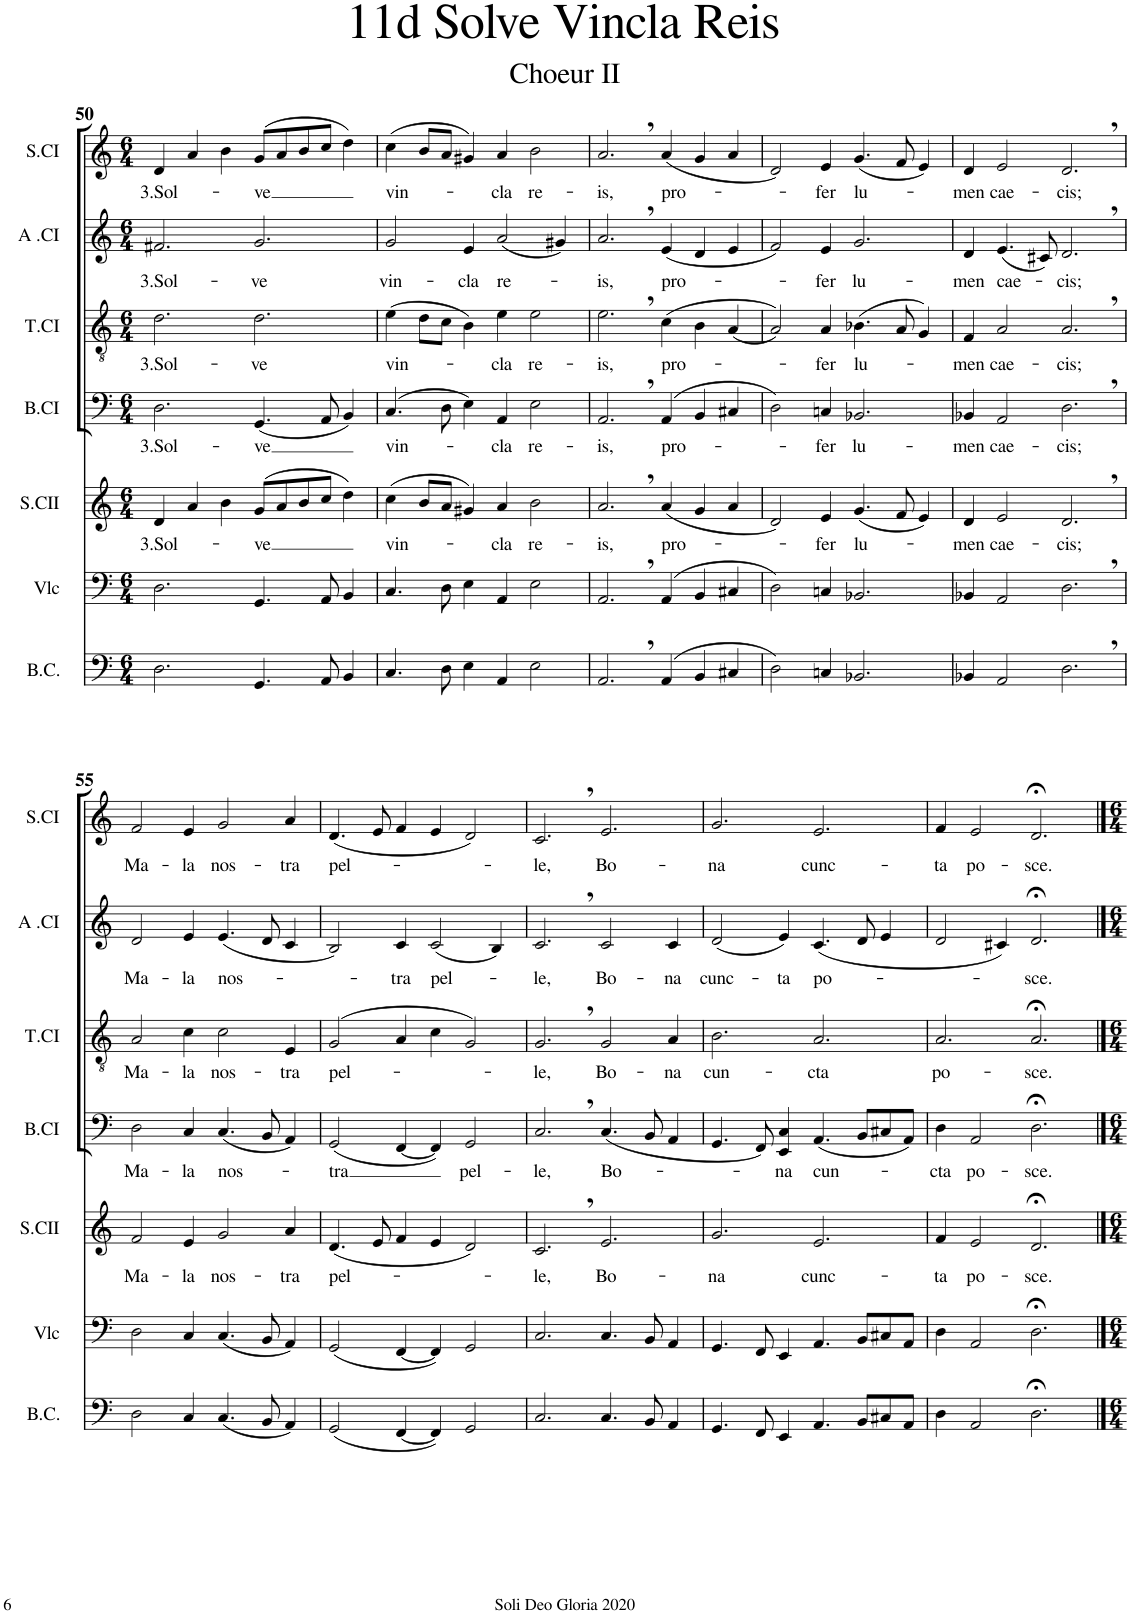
**kern	**kern	**kern	**text	**kern	**text	**kern	**text	**kern	**text	**kern	**text
*part7	*part6	*part5	*part5	*part4	*part4	*part3	*part3	*part2	*part2	*part1	*part1
*staff7	*staff6	*staff5	*staff5	*staff4	*staff4	*staff3	*staff3	*staff2	*staff2	*staff1	*staff1
*I"Basse Continue	*I"Violoncelle	*I"Soprano CII	*	*I"Basse CI	*	*I"Tenor CI	*	*I"Alto CI	*	*I"Soprano CI	*
*I'B.C.	*I'Vlc	*I'S.CII	*	*I'B.CI	*	*I'T.CI	*	*I'A .CI	*	*I'S.CI	*
!!LO:PB:g=z
*clefF4	*clefF4	*clefG2	*	*clefF4	*	*clefGv2	*	*clefG2	*	*clefG2	*
*k[]	*k[]	*k[]	*	*k[]	*	*k[]	*	*k[]	*	*k[]	*
*M6/4	*M6/4	*M6/4	*	*M6/4	*	*M6/4	*	*M6/4	*	*M6/4	*
=50	=50	=50	=50	=50	=50	=50	=50	=50	=50	=50	=50
!	!	!	!LO:LY:b	!	!LO:LY:b	!	!LO:LY:b	!	!LO:LY:b	!	!LO:LY:b
2.D\	2.D\	4d/	3.Sol-	2.D\	3.Sol-	2.d\	3.Sol-	2.f#X/	3.Sol-	4d/	3.Sol-
.	.	4a/	.	.	.	.	.	.	.	4a/	.
.	.	4b\	.	.	.	.	.	.	.	4b\	.
!	!	!	!LO:LY:b	!	!LO:LY:b	!	!LO:LY:b	!	!LO:LY:b	!	!LO:LY:b
4.GG/	4.GG/	(8g/L	-ve	(4.GG/	-ve	2.d\	-ve	2.g/	-ve	(8g/L	-ve
.	.	8a/	.	.	.	.	.	.	.	8a/	.
.	.	8b/	.	.	.	.	.	.	.	8b/	.
8AA/	8AA/	8cc/J	.	8AA/	.	.	.	.	.	8cc/J	.
4BB/	4BB/	4dd\)	.	4BB/)	.	.	.	.	.	4dd\)	.
=51	=51	=51	=51	=51	=51	=51	=51	=51	=51	=51	=51
!	!	!	!LO:LY:b	!	!LO:LY:b	!	!LO:LY:b	!	!LO:LY:b	!	!LO:LY:b
4.C/	4.C/	(4cc\	vin-	(4.C/	vin-	(4e\	vin-	2g/	vin-	(4cc\	vin-
.	.	8b/L	.	.	.	8d\L	.	.	.	8b/L	.
8D\	8D\	8a/J	.	8D\	.	8c\J	.	.	.	8a/J	.
!	!	!	!	!	!	!	!	!	!LO:LY:b	!	!
4E\	4E\	4g#X/)	.	4E\)	.	4B\)	.	4e/	-cla	4g#X/)	.
!	!	!	!LO:LY:b	!	!LO:LY:b	!	!LO:LY:b	!	!LO:LY:b	!	!LO:LY:b
4AA/	4AA/	4a/	-cla	4AA/	-cla	4e\	-cla	(2a/	re-	4a/	-cla
!	!	!	!LO:LY:b	!	!LO:LY:b	!	!LO:LY:b	!	!	!	!LO:LY:b
2E\	2E\	2b\	re-	2E\	re-	2e\	re-	.	.	2b\	re-
.	.	.	.	.	.	.	.	4g#X/)	.	.	.
=52	=52	=52	=52	=52	=52	=52	=52	=52	=52	=52	=52
!	!	!	!LO:LY:b	!	!LO:LY:b	!	!LO:LY:b	!	!LO:LY:b	!	!LO:LY:b
2.AA,/	2.AA,/	2.a,/	-is,	2.AA,/	-is,	2.e,\	-is,	2.a,/	-is,	2.a,/	-is,
!	!	!	!LO:LY:b	!	!LO:LY:b	!	!LO:LY:b	!	!LO:LY:b	!	!LO:LY:b
(4AA/	(4AA/	(4a/	pro-	(4AA/	pro-	(4c\	pro-	(4e/	pro-	(4a/	pro-
4BB/	4BB/	4g/	.	4BB/	.	4B\	.	4d/	.	4g/	.
4C#X/	4C#X/	4a/	.	4C#X/	.	(4A/	.	4e/	.	4a/	.
=53	=53	=53	=53	=53	=53	=53	=53	=53	=53	=53	=53
2D\)	2D\)	2d/)	.	2D\)	.	2A/))	.	2f/)	.	2d/)	.
!	!	!	!LO:LY:b	!	!LO:LY:b	!	!LO:LY:b	!	!LO:LY:b	!	!LO:LY:b
4Cn/	4Cn/	4e/	-fer	4Cn/	-fer	4A/	-fer	4e/	-fer	4e/	-fer
!	!	!	!LO:LY:b	!	!LO:LY:b	!	!LO:LY:b	!	!LO:LY:b	!	!LO:LY:b
2.BB-X/	2.BB-X/	(4.g/	lu-	2.BB-X/	lu-	(4.B-X\	lu-	2.g/	lu-	(4.g/	lu-
.	.	8f/	.	.	.	8A/	.	.	.	8f/	.
.	.	4e/)	.	.	.	4G/)	.	.	.	4e/)	.
=54	=54	=54	=54	=54	=54	=54	=54	=54	=54	=54	=54
!	!	!	!LO:LY:b	!	!LO:LY:b	!	!LO:LY:b	!	!LO:LY:b	!	!LO:LY:b
4BB-X/	4BB-X/	4d/	-men	4BB-X/	-men	4F/	-men	4d/	-men	4d/	-men
!	!	!	!LO:LY:b	!	!LO:LY:b	!	!LO:LY:b	!	!LO:LY:b	!	!LO:LY:b
2AA/	2AA/	2e/	cae-	2AA/	cae-	2A/	cae-	(4.e/	cae-	2e/	cae-
.	.	.	.	.	.	.	.	8c#X/)	.	.	.
!	!	!	!LO:LY:b	!	!LO:LY:b	!	!LO:LY:b	!	!LO:LY:b	!	!LO:LY:b
2.D,\	2.D,\	2.d,/	-cis;	2.D,\	-cis;	2.A,/	-cis;	2.d,/	-cis;	2.d,/	-cis;
!!LO:LB:g=z
=55	=55	=55	=55	=55	=55	=55	=55	=55	=55	=55	=55
!	!	!	!LO:LY:b	!	!LO:LY:b	!	!LO:LY:b	!	!LO:LY:b	!	!LO:LY:b
2D\	2D\	2f/	Ma-	2D\	Ma-	2A/	Ma-	2d/	Ma-	2f/	Ma-
!	!	!	!LO:LY:b	!	!LO:LY:b	!	!LO:LY:b	!	!LO:LY:b	!	!LO:LY:b
4C/	4C/	4e/	-la	4C/	-la	4c\	-la	4e/	-la	4e/	-la
!	!	!	!LO:LY:b	!	!LO:LY:b	!	!LO:LY:b	!	!LO:LY:b	!	!LO:LY:b
(4.C/	(4.C/	2g/	nos-	(4.C/	nos-	2c\	nos-	(4.e/	nos-	2g/	nos-
8BB/	8BB/	.	.	8BB/	.	.	.	8d/	.	.	.
!	!	!	!LO:LY:b	!	!	!	!LO:LY:b	!	!	!	!LO:LY:b
4AA/)	4AA/)	4a/	-tra	4AA/)	.	4E/	-tra	4c/	.	4a/	-tra
=56	=56	=56	=56	=56	=56	=56	=56	=56	=56	=56	=56
!	!	!	!LO:LY:b	!	!LO:LY:b	!	!LO:LY:b	!	!	!	!LO:LY:b
(2GG/	(2GG/	(4.d/	pel-	(2GG/	-tra	(2G/	pel-	2B/)	.	(4.d/	pel-
.	.	8e/	.	.	.	.	.	.	.	8e/	.
!	!	!	!	!	!	!	!	!	!LO:LY:b	!	!
[4FF/	[4FF/	4f/	.	[4FF/	.	4A/	.	4c/	-tra	4f/	.
!	!	!	!	!	!	!	!	!	!LO:LY:b	!	!
4FF/])	4FF/])	4e/	.	4FF/])	.	4c\	.	(2c/	pel-	4e/	.
!	!	!	!	!	!LO:LY:b	!	!	!	!	!	!
2GG/	2GG/	2d/)	.	2GG/	pel-	2G/)	.	.	.	2d/)	.
.	.	.	.	.	.	.	.	4B/)	.	.	.
=57	=57	=57	=57	=57	=57	=57	=57	=57	=57	=57	=57
!	!	!	!LO:LY:b	!	!LO:LY:b	!	!LO:LY:b	!	!LO:LY:b	!	!LO:LY:b
2.C/	2.C/	2.c,/	-le,	2.C,/	-le,	2.G,/	-le,	2.c,/	-le,	2.c,/	-le,
!	!	!	!LO:LY:b	!	!LO:LY:b	!	!LO:LY:b	!	!LO:LY:b	!	!LO:LY:b
4.C/	4.C/	2.e/	Bo-	(4.C/	Bo-	2G/	Bo-	2c/	Bo-	2.e/	Bo-
8BB/	8BB/	.	.	8BB/	.	.	.	.	.	.	.
!	!	!	!	!	!	!	!LO:LY:b	!	!LO:LY:b	!	!
4AA/	4AA/	.	.	4AA/	.	4A/	-na	4c/	-na	.	.
=58	=58	=58	=58	=58	=58	=58	=58	=58	=58	=58	=58
!	!	!	!LO:LY:b	!	!	!	!LO:LY:b	!	!LO:LY:b	!	!LO:LY:b
4.GG/	4.GG/	2.g/	-na	4.GG/	.	2.B\	cun-	(2d/	cunc-	2.g/	-na
8FF/	8FF/	.	.	8FF/)	.	.	.	.	.	.	.
!	!	!	!	!	!LO:LY:b	!	!	!	!LO:LY:b	!	!
4EE/	4EE/	.	.	4EE/ 4C/	-na	.	.	4e/)	-ta	.	.
!	!	!	!LO:LY:b	!	!LO:LY:b	!	!LO:LY:b	!	!LO:LY:b	!	!LO:LY:b
4.AA/	4.AA/	2.e/	cunc-	(4.AA/	cun-	2.A/	-cta	(4.c/	po-	2.e/	cunc-
8BB/L	8BB/L	.	.	8BB/L	.	.	.	8d/	.	.	.
8C#X/	8C#X/	.	.	8C#X/	.	.	.	4e/	.	.	.
8AA/J	8AA/J	.	.	8AA/J)	.	.	.	.	.	.	.
=59	=59	=59	=59	=59	=59	=59	=59	=59	=59	=59	=59
!	!	!	!LO:LY:b	!	!LO:LY:b	!	!LO:LY:b	!	!	!	!LO:LY:b
4D\	4D\	4f/	-ta	4D\	-cta	2.A/	po-	2d/	.	4f/	-ta
!	!	!	!LO:LY:b	!	!LO:LY:b	!	!	!	!	!	!LO:LY:b
2AA/	2AA/	2e/	po-	2AA/	po-	.	.	.	.	2e/	po-
.	.	.	.	.	.	.	.	4c#X/)	.	.	.
!	!	!	!LO:LY:b	!	!LO:LY:b	!	!LO:LY:b	!	!LO:LY:b	!	!LO:LY:b
2.D;<\	2.D;<\	2.d;</	-sce.	2.D;<\	-sce.	2.A;</	-sce.	2.d;</	-sce.	2.d;</	-sce.
==	==	==	==	==	==	==	==	==	==	==	==
*-	*-	*-	*-	*-	*-	*-	*-	*-	*-	*-	*-
